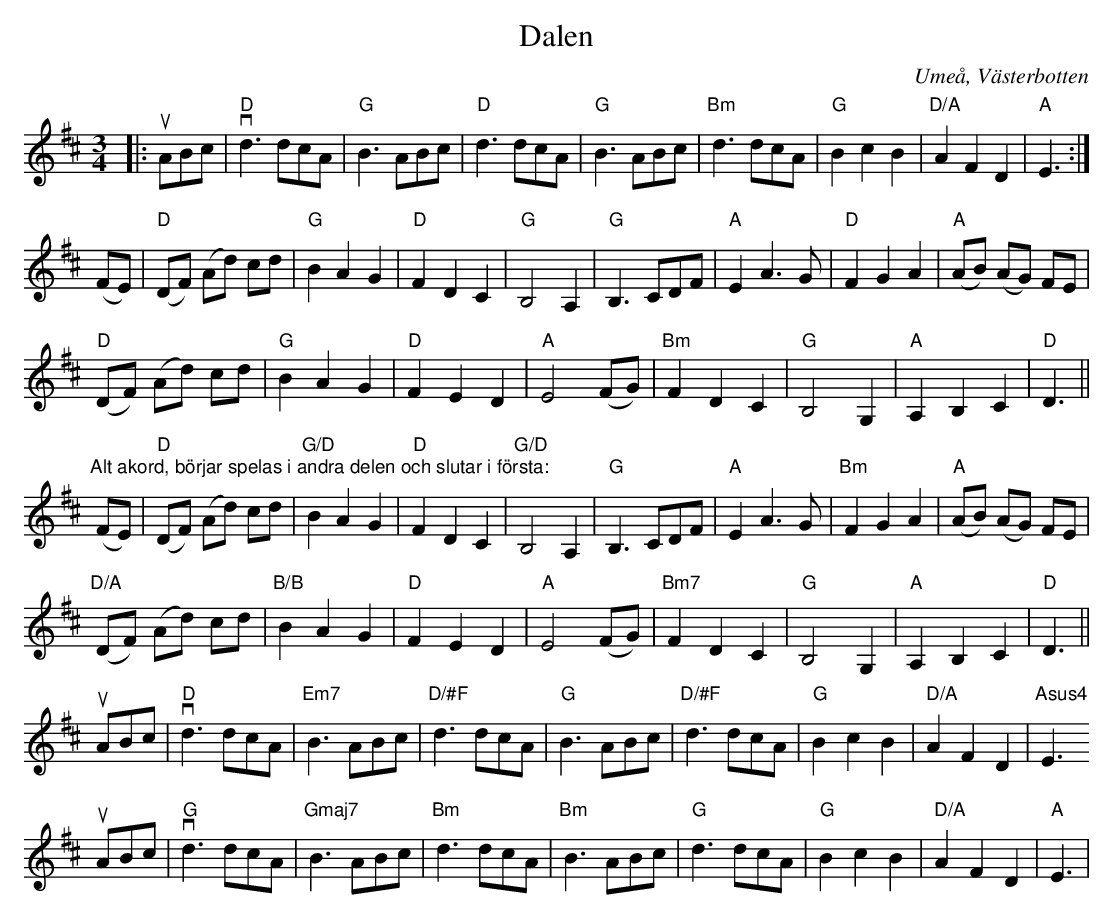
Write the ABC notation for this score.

X:1
T:Dalen
O:Umeå, Västerbotten
M:3/4
L:1/8
K:D
|: uABc | "D"vd3 dcA | "G"B3 ABc | "D" d3 dcA | "G"B3 ABc | "Bm"d3 dcA | "G"B2 c2 B2 | "D/A"A2 F2 D2 | "A"E3 :|
 (FE) | "D"(DF) (Ad) cd | "G"B2 A2 G2 | "D"F2 D2 C2 | "G"B,4 A,2 | "G"B,3 CDF | "A"E2 A3 G | "D"F2 G2 A2 | "A"(AB) (AG) FE |
 "D"(DF) (Ad) cd | "G"B2 A2 G2 | "D"F2 E2 D2 | "A"E4 (FG) | "Bm"F2 D2 C2 | "G"B,4 G,2 | "A"A,2 B,2 C2 | "D"D3 ||
" "
"Alt akord, börjar spelas i andra delen och slutar i första:"
 (FE) | "D"(DF) (Ad) cd | "G/D"B2 A2 G2 | "D"F2 D2 C2 | "G/D"B,4 A,2 | "G"B,3 CDF | "A"E2 A3 G | "Bm"F2 G2 A2 | "A"(AB) (AG) FE |
 "D/A"(DF) (Ad) cd | "B/B"B2 A2 G2 | "D"F2 E2 D2 | "A"E4 (FG) | "Bm7"F2 D2 C2 | "G"B,4 G,2 | "A"A,2 B,2 C2 | "D"D3 ||
 uABc | "D"vd3 dcA | "Em7"B3 ABc | "D/#F" d3 dcA | "G"B3 ABc | "D/#F"d3 dcA | "G"B2 c2 B2 | " D/A"A2 F2 D2 | "Asus4"E3
uABc | "G"vd3 dcA | "Gmaj7"B3 ABc | "Bm" d3 dcA | "Bm"B3 ABc | "G"d3 dcA | "G"B2 c2 B2 | " D/A"A2 F2 D2 | "A"E3 |
